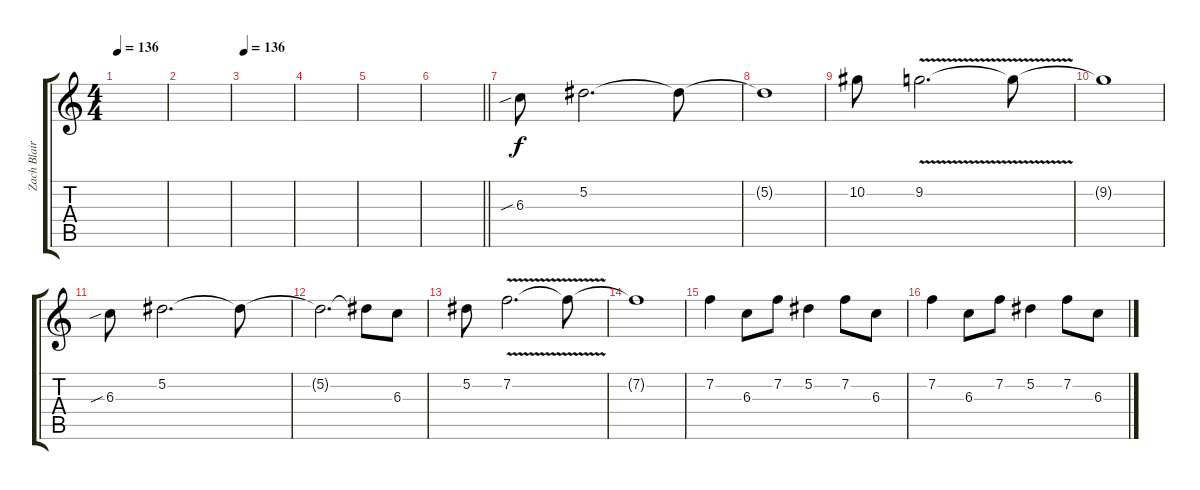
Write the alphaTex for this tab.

\track ("Zach Blair (Guitar Clean)" "Zach Blair") {instrument distortionguitar}
\staff {score tabs}
\tuning (Eb4 Bb3 Gb3 Db3 Ab2 Eb2) {hide}
\ts (4 4)
\tempo 136
\clef g2
\ks c
|
|
\tempo 136
|
|
|
\barLineRight lightlight
|
6.3{sib}.8{balance 16} 5.2.2{d} 5.2{t}.8 |
5.2{t}.1 |
10.2.8 9.2{v}.2{d} 9.2{t}.8 |
9.2{t}.1 |
6.3{sib}.8 5.2.2{d} 5.2{t}.8 |
5.2{t}.2{d} 5.2{t}.8 6.3.8 |
5.2.8 7.2{v}.2{d} 7.2{t}.8 |
7.2{t}.1 |
7.2.4 6.3.8 7.2.8 5.2.4 7.2.8 6.3.8 |
7.2.4 6.3.8 7.2.8 5.2.4 7.2.8 6.3.8
